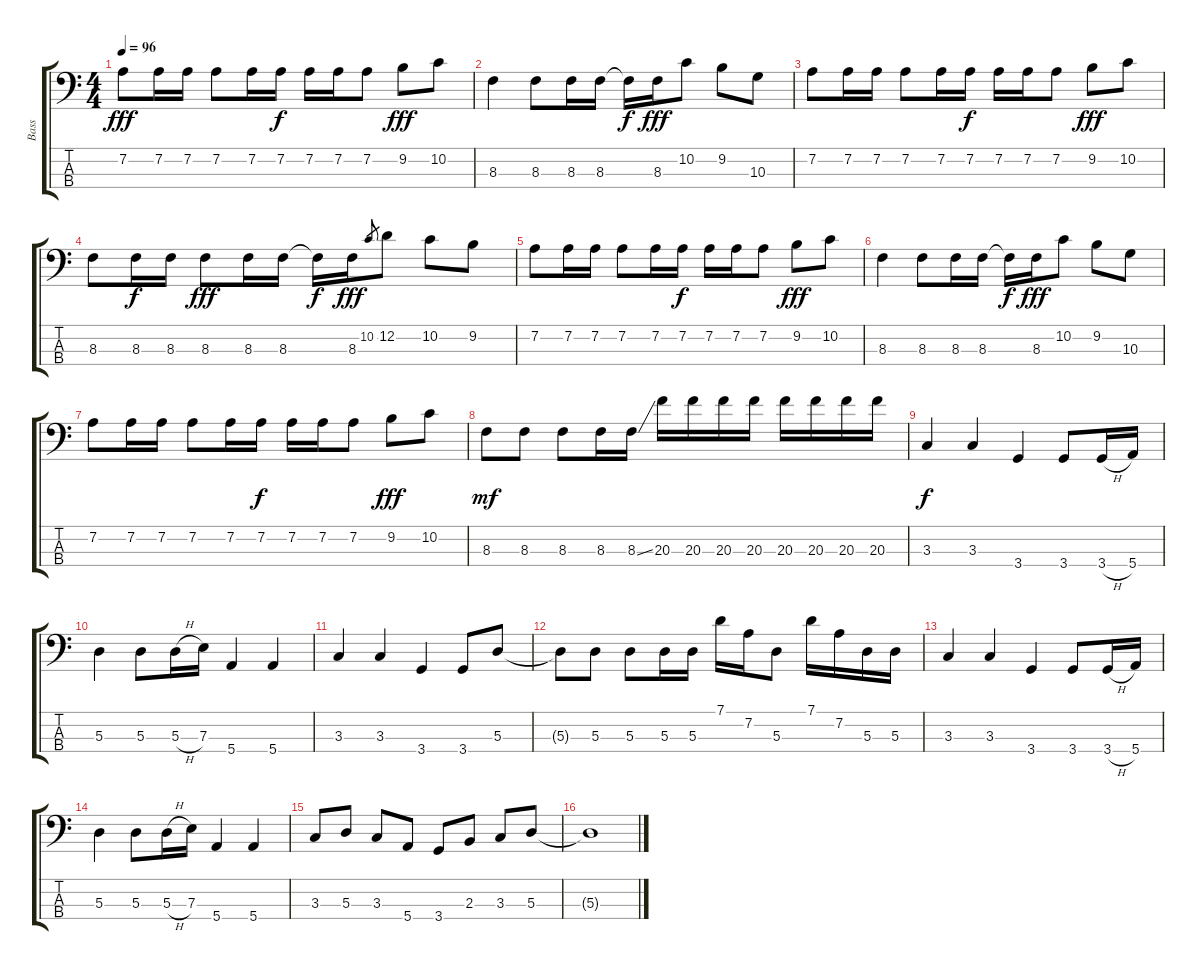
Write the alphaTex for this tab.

\track ("Bass" "Bass") {instrument electricbassfinger}
\staff {score tabs}
\tuning (G2 D2 A1 E1) {hide}
\ts (4 4)
\tempo 96
\clef f4
\ks c
7.2.8{dy fff} 7.2.16 7.2.16 7.2.8 7.2.16 7.2.16{dy f} 7.2.16 7.2.16 7.2.8 9.2.8{dy fff} 10.2.8 |
8.3.4 8.3.8 8.3.16 8.3.16 8.3{t}.16{dy f} 8.3.16{dy fff} 10.2.8 9.2.8 10.3.8 |
7.2.8 7.2.16 7.2.16 7.2.8 7.2.16 7.2.16{dy f} 7.2.16 7.2.16 7.2.8 9.2.8{dy fff} 10.2.8 |
8.3.8 8.3.16{dy f} 8.3.16 8.3.8{dy fff} 8.3.16 8.3.16 8.3{t}.16{dy f} 8.3.16{dy fff} 10.2.8{gr} 12.2.8 10.2.8 9.2.8 |
7.2.8 7.2.16 7.2.16 7.2.8 7.2.16 7.2.16{dy f} 7.2.16 7.2.16 7.2.8 9.2.8{dy fff} 10.2.8 |
8.3.4 8.3.8 8.3.16 8.3.16 8.3{t}.16{dy f} 8.3.16{dy fff} 10.2.8 9.2.8 10.3.8 |
7.2.8 7.2.16 7.2.16 7.2.8 7.2.16 7.2.16{dy f} 7.2.16 7.2.16 7.2.8 9.2.8{dy fff} 10.2.8 |
8.3.8{dy mf} 8.3.8 8.3.8 8.3.16 8.3{ss}.16 20.3.16 20.3.16 20.3.16 20.3.16 20.3.16 20.3.16 20.3.16 20.3.16 |
3.3.4{dy f} 3.3.4 3.4.4 3.4.8 3.4{h}.16 5.4.16 |
5.3.4 5.3.8 5.3{h}.16 7.3.16 5.4.4 5.4.4 |
3.3.4 3.3.4 3.4.4 3.4.8 5.3.8 |
5.3{t}.8 5.3.8 5.3.8 5.3.16 5.3.16 7.1.16 7.2.16 5.3.8 7.1.16 7.2.16 5.3.16 5.3.16 |
3.3.4 3.3.4 3.4.4 3.4.8 3.4{h}.16 5.4.16 |
5.3.4 5.3.8 5.3{h}.16 7.3.16 5.4.4 5.4.4 |
3.3.8 5.3.8 3.3.8 5.4.8 3.4.8 2.3.8 3.3.8 5.3.8 |
5.3{t}.1
